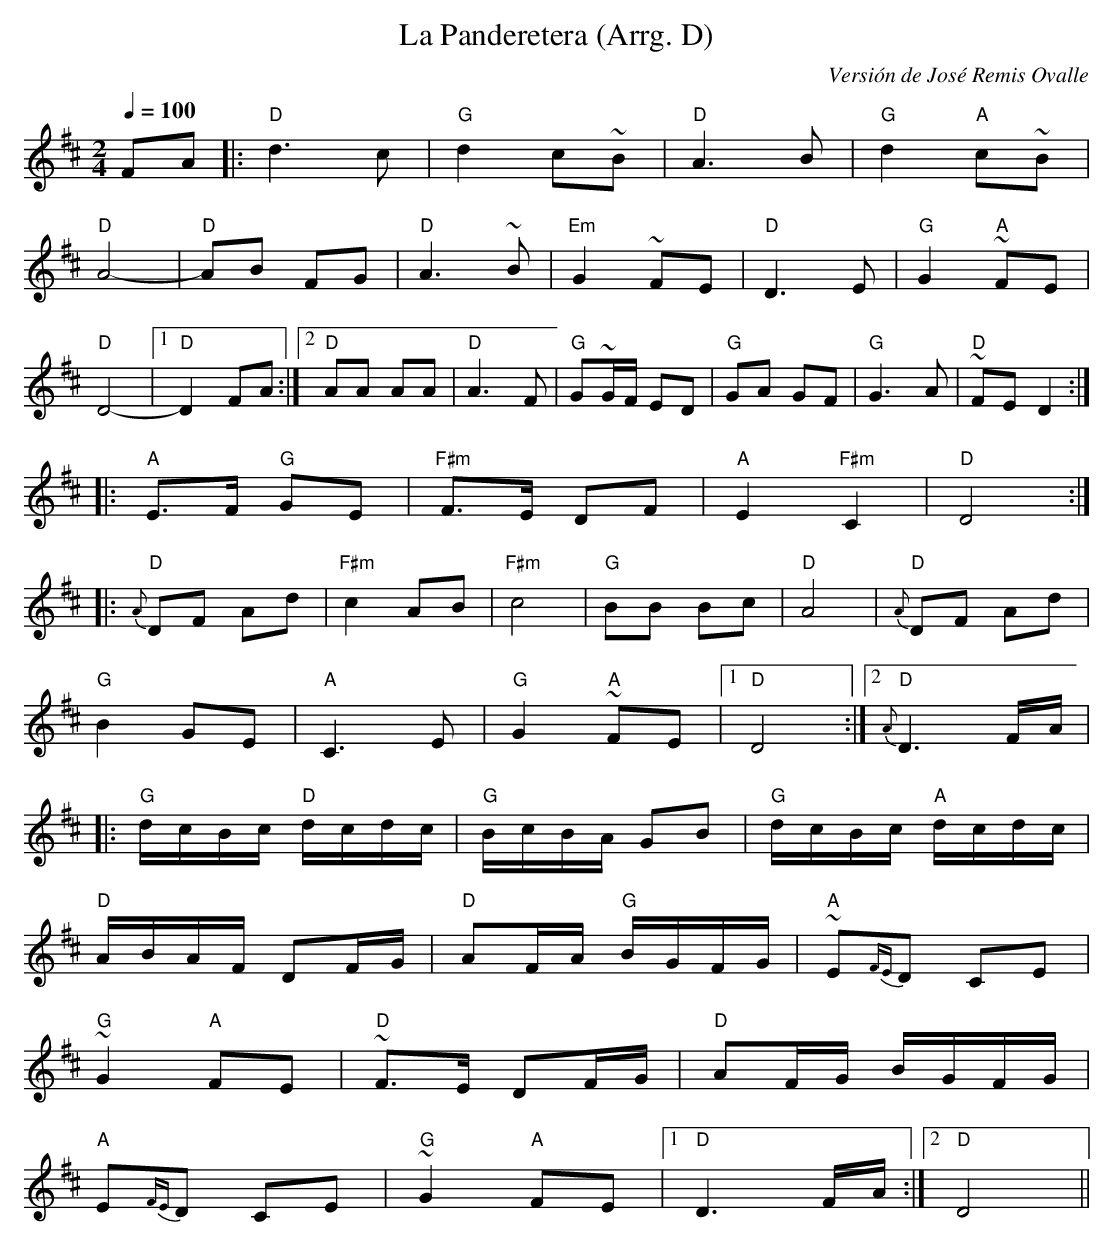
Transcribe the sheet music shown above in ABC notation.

X:1
T:La Panderetera (Arrg. D)
C:Versión de José Remis Ovalle
M:2/4
L:1/8
Q:1/4=100
K:D
FA|:"D"d3c|"G"d2 c~B|"D"A3B|"G"d2 "A"c~B|
"D"A4 -|"D"AB FG|"D"A3~B|"Em"G2 ~FE|"D"D3E|"G"G2 "A"~FE|
"D"D4 -|[1 "D"D2 FA:|[2 "D"AA AA|"D"A3F|"G"G~G/F/ ED|"G"GA GF|"G"G3A|"D"~FE D2:|
|:"A"E>F "G"GE|"F#m"F>E DF|"A"E2 "F#m"C2|"D"D4:|
|:"D"{A}DF Ad|"F#m"c2 AB|"F#m"c4|"G"BB Bc|"D"A4|"D"{A}DF Ad|
"G"B2 GE|"A"C3E|"G"G2 "A"~FE|[1 "D"D4:|[2 "D"{A}D3F/A/|
|:"G"d/c/B/c/ "D"d/c/d/c/|"G"B/c/B/A/ GB|"G"d/c/B/c/ "A"d/c/d/c/|
"D"A/B/A/F/ DF/G/|"D"AF/A/ "G"B/G/F/G/|"A"~E{FE}D CE|
"G"~G2 "A"FE|"D"~F>E DF/G/|"D"AF/G/ B/G/F/G/|
"A"E{FE}D CE|"G"~G2 "A"FE|[1 "D"D3F/A/:|[2 "D"D4||
